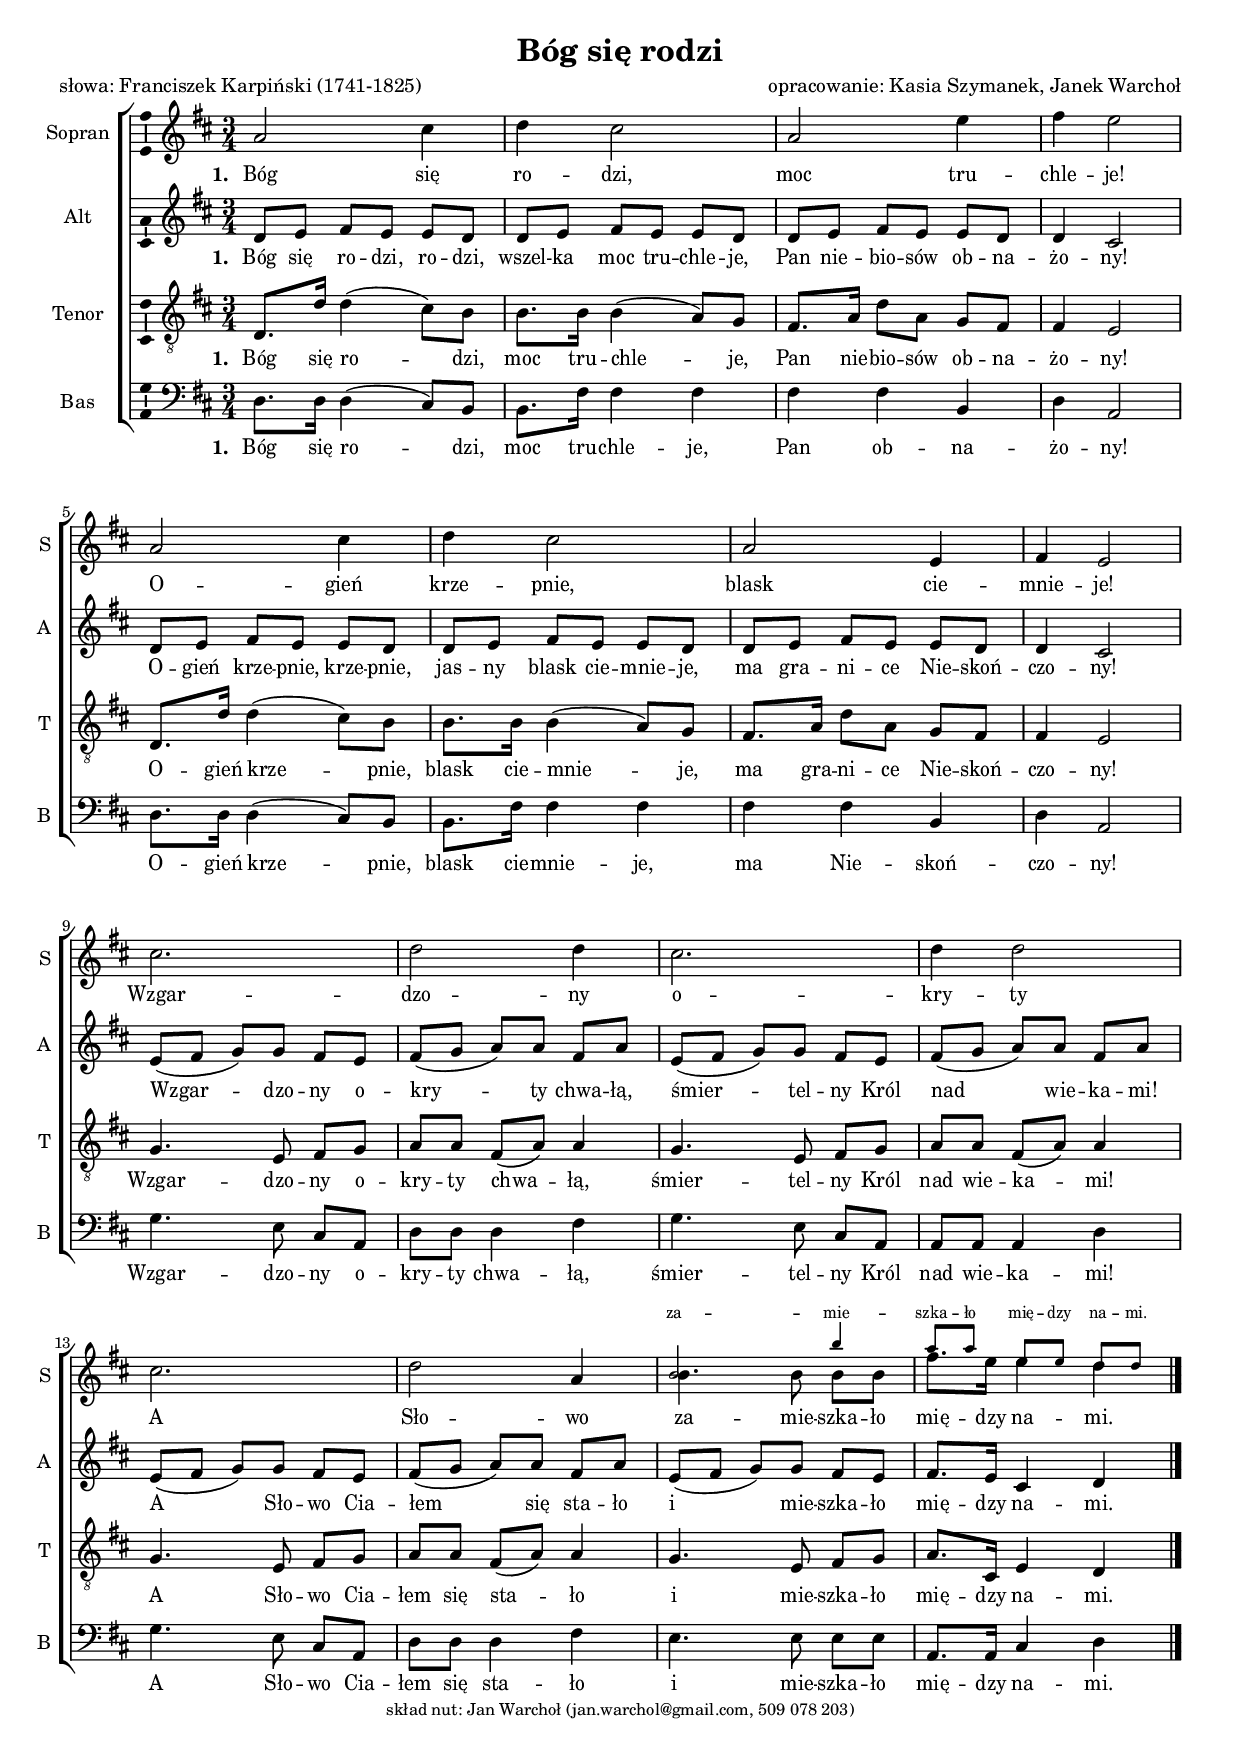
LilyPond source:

\version "2.19.0"
#(ly:set-option 'strokeadjust #t)

\header {
  title = "Bóg się rodzi"
  poet = "słowa: Franciszek Karpiński (1741-1825)"
  composer = "opracowanie: Kasia Szymanek, Janek Warchoł"
}
%--------------------------------MELODIA
metrumitp = {
  \key d \major
  \time 3/4
  \set Timing.beamExceptions = #'()
  \tempo ""
}
melodiaSopranu =
\relative f' {
  \metrumitp
  a2 cis4 |
  d4 cis2 |
  a2 e'4 |
  fis4 e2 |
  a,2 cis4 |
  d4 cis2 |
  a2 e4 |
  fis4 e2 |
  cis'2. |
  d2 d4 |
  cis2. |
  d4 d2 |
  cis2. |
  d2 a4 |
  <<
    {
      b4. b8 b b |
      fis'8. e16 e4 d |
    }
    \new Voice = sopranPierwszy {
      \voiceOne
      \set fontSize = #-2
      b2 b'4 |
      a8 a e e d d |
    }
    \new Lyrics \with { alignAboveContext = sopran }
    \lyricsto sopranPierwszy \lyricmode {
      \set fontSize = #-2
      za -- mie -- szka -- ło mię -- dzy na -- mi.
    }
  >>
  \bar "|."
}

melodiaAltu =
\relative f' {
  \metrumitp
  \repeat unfold 2 {
    d8 e fis e e d |
    d8 e fis e e d |
    d8 e fis e e d |
    d4 cis2 |
  }
  \repeat unfold 3 {
    e8( fis g) g fis e |
    fis8( g a) a fis a |
  }
  e8( fis g) g fis e |
  fis8. e16 cis4 d |
  \bar "|."
}

melodiaTenorow =
\relative f {
  \metrumitp
  \repeat unfold 2 {
    d8. d'16 d4( cis8) b |
    b8. b16 b4( a8) g |
    fis8. a16 d8 a g fis |
    fis4 e2 |
  }
  \repeat unfold 3 {
    g4. e8 fis g |
    a8 a fis( a) a4 |
  }
  g4. e8 fis g |
  a8. cis,16 e4 d |
  \bar "|."
}

melodiaBasow =
\relative f {
  \metrumitp
  \repeat unfold 2 {
    d8. d16 d4( cis8) b |
    b8. fis'16 fis4 fis |
    fis4 fis b, |
    d4 a2 |
  }
  g'4. e8 cis a |
  d8 d d4 fis |
  g4. e8 cis a |
  a8 a a4 d |
  g4. e8 cis a |
  d8 d d4 fis |
  e4. e8 e e |
  a,8. a16 cis4 d |
  \bar "|."
}
akordy = \chordmode {
}

%--------------------------------SŁOWA

wzgardzony = \lyricmode {
  Wzgar -- dzo -- ny o -- kry -- ty chwa -- łą,
  śmier -- tel -- ny Król nad wie -- ka -- mi!
  A Sło -- wo Cia -- łem się sta -- ło
  i mie -- szka -- ło mię -- dzy na -- mi.
  i mie -- szka -- ło mię -- dzy na -- mi.
}

tekstSopranu = \lyricmode {
  \set stanza = "1. "
  Bóg się ro -- dzi, moc  tru -- chle -- je!
  O -- gień krze -- pnie, blask cie -- mnie -- je!
  Wzgar -- dzo -- ny o -- kry -- ty
  A Sło -- wo
  za -- mie -- szka -- ło mię -- dzy na -- mi.
}
tekstAltu = \lyricmode {
  \set stanza = "1. "
  Bóg się ro -- dzi, ro -- dzi, wszel -- ka moc  tru -- chle -- je,
  Pan nie -- bio -- sów ob -- na -- żo -- ny!
  O -- gień krze -- pnie,  krze -- pnie, jas -- ny blask cie -- mnie -- je,
  ma gra -- ni -- ce Nie -- skoń -- czo -- ny!
  \wzgardzony
}
tekstTenorow = \lyricmode {
  \set stanza = "1. "
  Bóg się ro -- dzi, moc  tru -- chle -- je,
  Pan nie -- bio -- sów ob -- na -- żo -- ny!
  O -- gień krze -- pnie, blask cie -- mnie -- je,
  ma gra -- ni -- ce Nie -- skoń -- czo -- ny!
  \wzgardzony
}
tekstBasow = \lyricmode {
  \set stanza = "1. "
  Bóg się ro -- dzi, moc  tru -- chle -- je,
  Pan ob -- na -- żo -- ny!
  O -- gień krze -- pnie, blask cie -- mnie -- je,
  ma Nie -- skoń -- czo -- ny!
  \wzgardzony
}

zwrotkaII = \markup {
}
zwrotkaIII = \markup {
}
zwrotkaIV = \markup {
}
zwrotkaV = \markup {
}

%--------------------------------USTAWIENIA

#(set-global-staff-size 17)

\paper {
  indent = 12 \mm
  short-indent = 2 \mm
  %left-margin = 15 \mm
  %right-margin = 15 \mm
  %top-markup-spacing #'basic-distance = 8
  %markup-system-spacing #'basic-distance = 18
  %system-system-spacing #'basic-distance = 18
  system-system-spacing #'padding = 1
  %score-markup-spacing #'basic-distance = 15
  ragged-last-bottom = ##f
}

#(define powiekszenie-zwrotek '(1.2 . 1.2))
#(define interlinia '(baseline-skip . 3)) % 3 is Lily default
odstepMiedzyZwrotkami = \markup \vspace #2
odstepOdNumeruDoZwrotki = \markup \hspace #1

\layout {
  \override LyricText #'stencil =
  #(lambda (grob)
     (ly:stencil-scale (lyric-text::print grob) 0.9 1))
}

%--------------------------------STRUKTURA

\score {
  \new ChoirStaff <<
    \new ChordNames {
      \germanChords
      \set chordNameLowercaseMinor = ##t
      \akordy
    }
    \new Staff = sopran {
      \clef treble
      \set Staff.instrumentName = "Sopran "
      \set Staff.shortInstrumentName = "S "
      \new Voice = sopran
      \with { \consists "Ambitus_engraver" } {
        \set Staff.midiInstrument = "clarinet"
        \dynamicUp
        \tupletUp
        \melodiaSopranu
      }
    }
    \new Lyrics \lyricsto sopran \tekstSopranu

    \new Staff = alt
    \with { \consists "Ambitus_engraver" } {
      \clef treble
      \set Staff.instrumentName = "Alt "
      \set Staff.shortInstrumentName = "A "
      \new Voice = alt {
        \set Staff.midiInstrument = "clarinet"
        \dynamicUp
        \tupletUp
        \melodiaAltu
      }
    }
    \new Lyrics \lyricsto alt \tekstAltu

    \new Staff = tenor
    \with { \consists "Ambitus_engraver" } {
      \clef "treble_8"
      \set Staff.instrumentName = "Tenor "
      \set Staff.shortInstrumentName = "T "
      \new Voice = tenor {
        \set Staff.midiInstrument = "clarinet"
        \dynamicUp
        \tupletUp
        \melodiaTenorow
      }
    }
    \new Lyrics \lyricsto tenor \tekstTenorow

    \new Staff = bas
    \with { \consists "Ambitus_engraver" } {
      \clef bass
      \set Staff.instrumentName = "Bas "
      \set Staff.shortInstrumentName = "B "
      \new Voice = bas {
        \set Staff.midiInstrument = "clarinet"
        \dynamicUp
        \tupletUp
        \melodiaBasow
      }
    }
    \new Lyrics \lyricsto bas \tekstBasow
  >>
  \layout {
  }
  \midi {
    \tempo 4=85
  }
}

%--------------------------------STOPKA

\paper {
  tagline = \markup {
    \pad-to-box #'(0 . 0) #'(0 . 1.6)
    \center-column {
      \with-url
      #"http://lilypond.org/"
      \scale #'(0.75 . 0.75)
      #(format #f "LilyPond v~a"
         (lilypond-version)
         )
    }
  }

  oddFooterMarkup = \markup {
    \override #'(baseline-skip . 1)
    \column {
      \fill-line {
        %% Copyright header field only on first page in each bookpart.
        \on-the-fly #part-first-page {
          \override #'(baseline-skip . 2)
          \center-column {
            \scale #'(1 . 1)
            \fromproperty #'header:copyright
            \scale #'(0.85 . 0.85)
            "skład nut: Jan Warchoł (jan.warchol@gmail.com, 509 078 203)"
          }
        }
      }
      \fill-line {
        %% Tagline header field only on last page in the book.
        \on-the-fly #last-page \fromproperty #'header:tagline
      }
    }
  }
}
